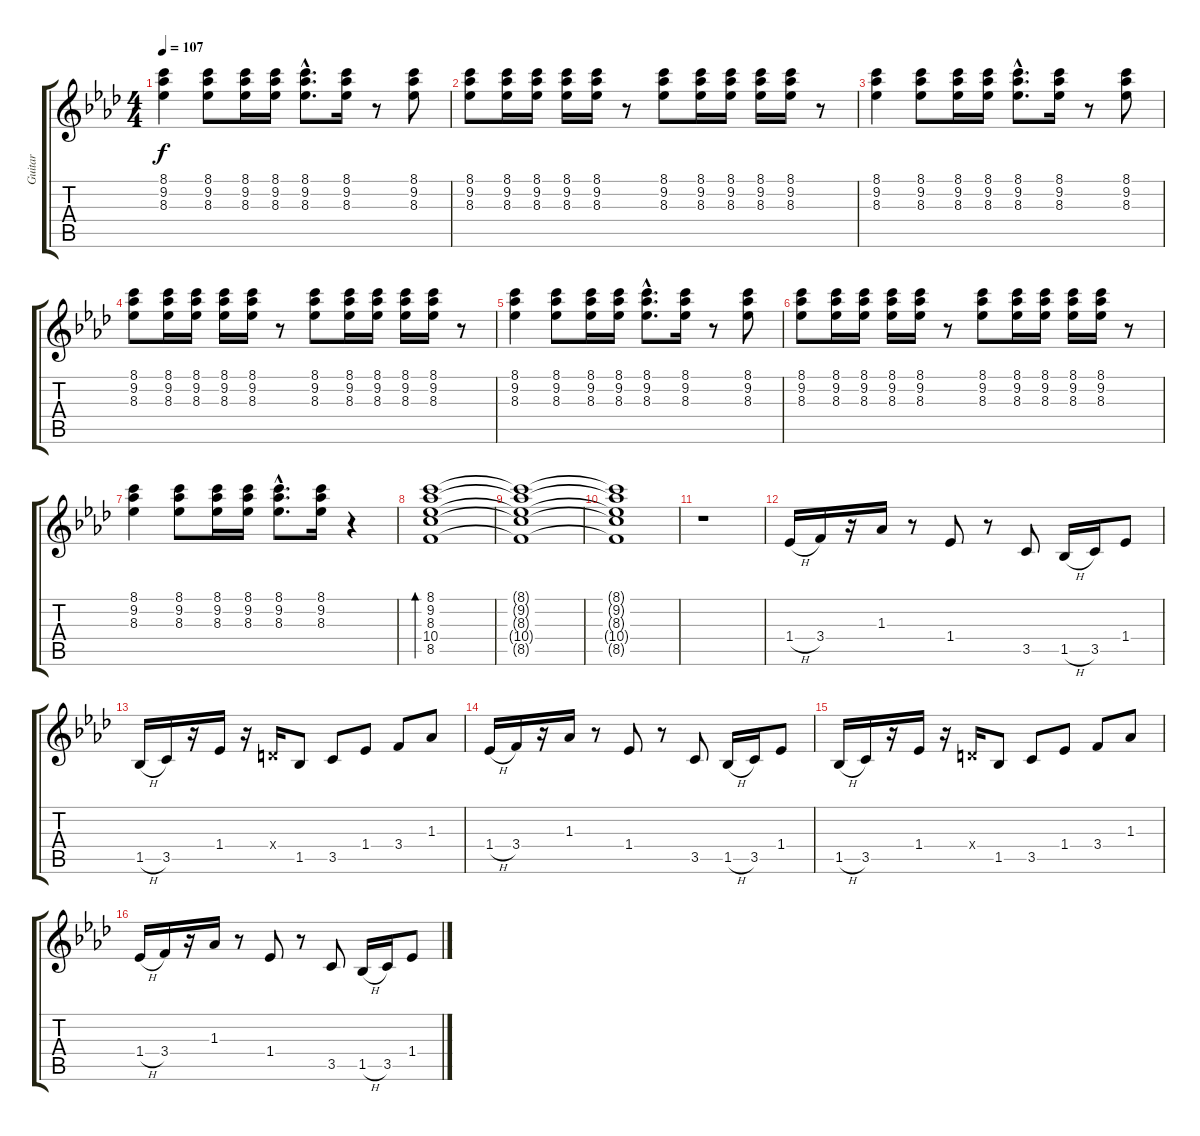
\track ("Guitar" "Guitar") {instrument electricguitarmuted}
\staff {score tabs}
\tuning (E4 B3 G3 D3 A2 E2) {hide}
\ts (4 4)
\tempo 107
\clef g2
\ks ab
(8.1 9.2 8.3).4{dy f volume 10 balance 14 instrument electricguitarjazz} (8.1 9.2 8.3).8 (8.1 9.2 8.3).16 (8.1 9.2 8.3).16 (8.1{hac} 9.2{hac} 8.3{hac}).8{d} (8.1 9.2 8.3).16 r.8 (8.1 9.2 8.3).8 |
(8.1 9.2 8.3).8 (8.1 9.2 8.3).16 (8.1 9.2 8.3).16 (8.1 9.2 8.3).16 (8.1 9.2 8.3).16 r.8 (8.1 9.2 8.3).8 (8.1 9.2 8.3).16 (8.1 9.2 8.3).16 (8.1 9.2 8.3).16 (8.1 9.2 8.3).16 r.8 |
(8.1 9.2 8.3).4 (8.1 9.2 8.3).8 (8.1 9.2 8.3).16 (8.1 9.2 8.3).16 (8.1{hac} 9.2{hac} 8.3{hac}).8{d} (8.1 9.2 8.3).16 r.8 (8.1 9.2 8.3).8 |
(8.1 9.2 8.3).8 (8.1 9.2 8.3).16 (8.1 9.2 8.3).16 (8.1 9.2 8.3).16 (8.1 9.2 8.3).16 r.8 (8.1 9.2 8.3).8 (8.1 9.2 8.3).16 (8.1 9.2 8.3).16 (8.1 9.2 8.3).16 (8.1 9.2 8.3).16 r.8 |
(8.1 9.2 8.3).4 (8.1 9.2 8.3).8 (8.1 9.2 8.3).16 (8.1 9.2 8.3).16 (8.1{hac} 9.2{hac} 8.3{hac}).8{d} (8.1 9.2 8.3).16 r.8 (8.1 9.2 8.3).8 |
(8.1 9.2 8.3).8 (8.1 9.2 8.3).16 (8.1 9.2 8.3).16 (8.1 9.2 8.3).16 (8.1 9.2 8.3).16 r.8 (8.1 9.2 8.3).8 (8.1 9.2 8.3).16 (8.1 9.2 8.3).16 (8.1 9.2 8.3).16 (8.1 9.2 8.3).16 r.8 |
(8.1 9.2 8.3).4 (8.1 9.2 8.3).8 (8.1 9.2 8.3).16 (8.1 9.2 8.3).16 (8.1{hac} 9.2{hac} 8.3{hac}).8{d} (8.1 9.2 8.3).16 r.4 |
(8.1 9.2 8.3 10.4 8.5).1{bd 240} |
(8.1{t} 9.2{t} 8.3{t} 10.4{t} 8.5{t}).1 |
(8.1{t} 9.2{t} 8.3{t} 10.4{t} 8.5{t}).1 |
r.1 |
1.4{h}.16 3.4.16 r.16 1.3.16 r.8 1.4.8 r.8 3.5.8 1.5{h}.16 3.5.16 1.4.8 |
1.5{h}.16 3.5.16 r.16 1.4.16 r.16 0.4{x}.16 1.5.8 3.5.8 1.4.8 3.4.8 1.3.8 |
1.4{h}.16 3.4.16 r.16 1.3.16 r.8 1.4.8 r.8 3.5.8 1.5{h}.16 3.5.16 1.4.8 |
1.5{h}.16 3.5.16 r.16 1.4.16 r.16 0.4{x}.16 1.5.8 3.5.8 1.4.8 3.4.8 1.3.8 |
1.4{h}.16 3.4.16 r.16 1.3.16 r.8 1.4.8 r.8 3.5.8 1.5{h}.16 3.5.16 1.4.8
